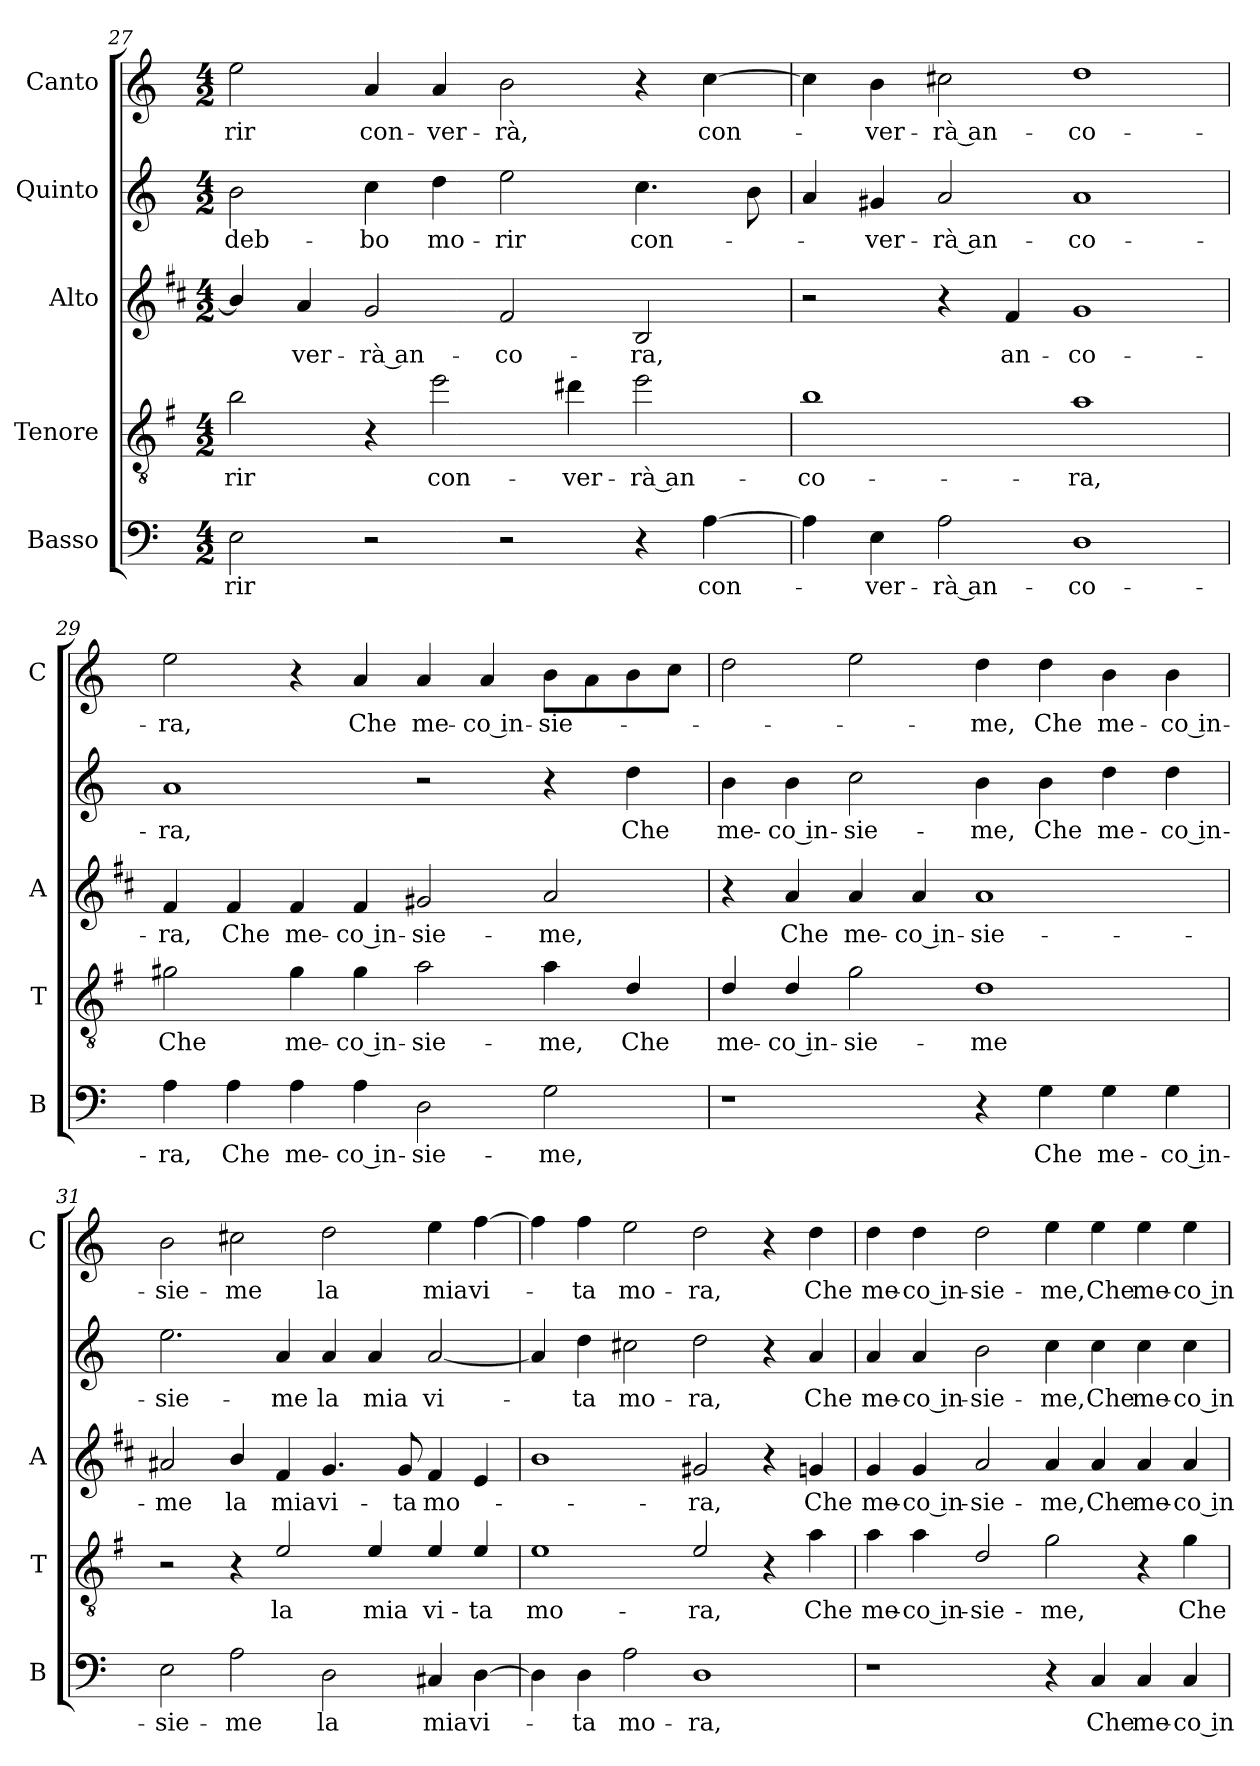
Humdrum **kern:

**kern	**text	**kern	**text	**kern	**text	**kern	**text	**kern	**text
*part5	*part5	*part4	*part4	*part3	*part3	*part2	*part2	*part1	*part1
*staff5	*staff5	*staff4	*staff4	*staff3	*staff3	*staff2	*staff2	*staff1	*staff1
*I"Basso	*	*I"Tenore	*	*I"Alto	*	*I"Quinto	*	*I"Canto	*
*I'B	*	*I'T	*	*I'A	*	*	*	*I'C	*
!!LO:PB:g=z
*clefF4	*	*clefGv2	*	*clefG2	*	*clefG2	*	*clefG2	*
*	*	*ITrd4c7	*	*ITrd1c2	*	*	*	*	*
*k[]	*	*k[]	*	*k[]	*	*k[]	*	*k[]	*
*C:	*	*C:	*	*C:	*	*C:	*	*C:	*
*M4/2	*	*M4/2	*	*M4/2	*	*M4/2	*	*M4/2	*
=27	=27	=27	=27	=27	=27	=27	=27	=27	=27
!	!LO:LY:b	!	!LO:LY:b	!	!	!	!LO:LY:b	!	!LO:LY:b
2E\	-rir	2e\	-rir	4a/]	.	2b\	deb-	2ee\	-rir
!	!	!	!	!	!LO:LY:b	!	!	!	!
.	.	.	.	4g/	-ver-	.	.	.	.
!	!	!	!	!	!LO:LY:b	!	!LO:LY:b	!	!LO:LY:b
2r	.	4r	.	2f/	-rà an-	4cc\	-bo	4a/	con-
!	!	!	!LO:LY:b	!	!	!	!LO:LY:b	!	!LO:LY:b
.	.	2a\	con-	.	.	4dd\	mo-	4a/	-ver-
!	!	!	!	!	!LO:LY:b	!	!LO:LY:b	!	!LO:LY:b
2r	.	.	.	2e/	-co-	2ee\	-rir	2b\	-rà,
!	!	!	!LO:LY:b	!	!	!	!	!	!
.	.	4g#X\	-ver-	.	.	.	.	.	.
!	!	!	!LO:LY:b	!	!LO:LY:b	!	!LO:LY:b	!	!
4r	.	2a\	-rà an-	2A/	-ra,	4.cc\	con-	4r	.
!	!LO:LY:b	!	!	!	!	!	!	!	!LO:LY:b
[4A\	con-	.	.	.	.	.	.	[4cc\	con-
.	.	.	.	.	.	8b\	.	.	.
=28	=28	=28	=28	=28	=28	=28	=28	=28	=28
!	!	!	!LO:LY:b	!	!	!	!	!	!
4A\]	.	1e	-co-	2r	.	4a/	.	4cc\]	.
!	!LO:LY:b	!	!	!	!	!	!LO:LY:b	!	!LO:LY:b
4E\	-ver-	.	.	.	.	4g#X/	-ver-	4b\	-ver-
!	!LO:LY:b	!	!	!	!	!	!LO:LY:b	!	!LO:LY:b
2A\	-rà an-	.	.	4r	.	2a/	-rà an-	2cc#X\	-rà an-
!	!	!	!	!	!LO:LY:b	!	!	!	!
.	.	.	.	4e/	an-	.	.	.	.
!	!LO:LY:b	!	!LO:LY:b	!	!LO:LY:b	!	!LO:LY:b	!	!LO:LY:b
1D	-co-	1d	-ra,	1f	-co-	1a	-co-	1dd	-co-
=29	=29	=29	=29	=29	=29	=29	=29	=29	=29
!	!LO:LY:b	!	!LO:LY:b	!	!LO:LY:b	!	!LO:LY:b	!	!LO:LY:b
4A\	-ra,	2c#X\	Che	4e/	-ra,	1a	-ra,	2ee\	-ra,
!	!LO:LY:b	!	!	!	!LO:LY:b	!	!	!	!
4A\	Che	.	.	4e/	Che	.	.	.	.
!	!LO:LY:b	!	!LO:LY:b	!	!LO:LY:b	!	!	!	!
4A\	me-	4c#\	me-	4e/	me-	.	.	4r	.
!	!LO:LY:b	!	!LO:LY:b	!	!LO:LY:b	!	!	!	!LO:LY:b
4A\	-co in-	4c#\	-co in-	4e/	-co in-	.	.	4a/	Che
!	!LO:LY:b	!	!LO:LY:b	!	!LO:LY:b	!	!	!	!LO:LY:b
2D\	-sie-	2d\	-sie-	2f#X/	-sie-	2r	.	4a/	me-
!	!	!	!	!	!	!	!	!	!LO:LY:b
.	.	.	.	.	.	.	.	4a/	-co in-
!	!LO:LY:b	!	!LO:LY:b	!	!LO:LY:b	!	!	!	!LO:LY:b
2G\	-me,	4d\	-me,	2g/	-me,	4r	.	8b\L	-sie-
.	.	.	.	.	.	.	.	8a\	.
!	!	!	!LO:LY:b	!	!	!	!LO:LY:b	!	!
.	.	4G/	Che	.	.	4dd\	Che	8b\	.
.	.	.	.	.	.	.	.	8cc\J	.
!!LO:LB:g=z
=30	=30	=30	=30	=30	=30	=30	=30	=30	=30
!	!	!	!LO:LY:b	!	!	!	!LO:LY:b	!	!
1r	.	4G/	me-	4r	.	4b\	me-	2dd\	.
!	!	!	!LO:LY:b	!	!LO:LY:b	!	!LO:LY:b	!	!
.	.	4G/	-co in-	4g/	Che	4b\	-co in-	.	.
!	!	!	!LO:LY:b	!	!LO:LY:b	!	!LO:LY:b	!	!
.	.	2c\	-sie-	4g/	me-	2cc\	-sie-	2ee\	.
!	!	!	!	!	!LO:LY:b	!	!	!	!
.	.	.	.	4g/	-co in-	.	.	.	.
!	!	!	!LO:LY:b	!	!LO:LY:b	!	!LO:LY:b	!	!LO:LY:b
4r	.	1G	-me	1g	-sie-	4b\	-me,	4dd\	-me,
!	!LO:LY:b	!	!	!	!	!	!LO:LY:b	!	!LO:LY:b
4G\	Che	.	.	.	.	4b\	Che	4dd\	Che
!	!LO:LY:b	!	!	!	!	!	!LO:LY:b	!	!LO:LY:b
4G\	me-	.	.	.	.	4dd\	me-	4b\	me-
!	!LO:LY:b	!	!	!	!	!	!LO:LY:b	!	!LO:LY:b
4G\	-co in-	.	.	.	.	4dd\	-co in-	4b\	-co in-
=31	=31	=31	=31	=31	=31	=31	=31	=31	=31
!	!LO:LY:b	!	!	!	!LO:LY:b	!	!LO:LY:b	!	!LO:LY:b
2E\	-sie-	2r	.	2g#X/	-me	2.ee\	-sie-	2b\	-sie-
!	!LO:LY:b	!	!	!	!LO:LY:b	!	!	!	!LO:LY:b
2A\	-me	4r	.	4a/	la	.	.	2cc#X\	-me
!	!	!	!LO:LY:b	!	!LO:LY:b	!	!LO:LY:b	!	!
.	.	2A/	la	4e/	mia	4a/	-me	.	.
!	!LO:LY:b	!	!	!	!LO:LY:b	!	!LO:LY:b	!	!LO:LY:b
2D\	la	.	.	4.f/	vi-	4a/	la	2dd\	la
!	!	!	!LO:LY:b	!	!	!	!LO:LY:b	!	!
.	.	4A/	mia	.	.	4a/	mia	.	.
!	!	!	!	!	!LO:LY:b	!	!	!	!
.	.	.	.	8f/	-ta	.	.	.	.
!	!LO:LY:b	!	!LO:LY:b	!	!LO:LY:b	!	!LO:LY:b	!	!LO:LY:b
4C#X/	mia	4A/	vi-	4e/	mo-	[2a/	vi-	4ee\	mia
!	!LO:LY:b	!	!LO:LY:b	!	!	!	!	!	!LO:LY:b
[4D\	vi-	4A/	-ta	4d/	.	.	.	[4ff\	vi-
=32	=32	=32	=32	=32	=32	=32	=32	=32	=32
!	!	!	!LO:LY:b	!	!	!	!	!	!
4D\]	.	1A	mo-	1a	.	4a/]	.	4ff\]	.
!	!LO:LY:b	!	!	!	!	!	!LO:LY:b	!	!LO:LY:b
4D\	-ta	.	.	.	.	4dd\	-ta	4ff\	-ta
!	!LO:LY:b	!	!	!	!	!	!LO:LY:b	!	!LO:LY:b
2A\	mo-	.	.	.	.	2cc#X\	mo-	2ee\	mo-
!	!LO:LY:b	!	!LO:LY:b	!	!LO:LY:b	!	!LO:LY:b	!	!LO:LY:b
1D	-ra,	2A/	-ra,	2f#X/	-ra,	2dd\	-ra,	2dd\	-ra,
.	.	4r	.	4r	.	4r	.	4r	.
!	!	!	!LO:LY:b	!	!LO:LY:b	!	!LO:LY:b	!	!LO:LY:b
.	.	4d\	Che	4fn/	Che	4a/	Che	4dd\	Che
!!LO:LB:g=z
=33	=33	=33	=33	=33	=33	=33	=33	=33	=33
!	!	!	!LO:LY:b	!	!LO:LY:b	!	!LO:LY:b	!	!LO:LY:b
1r	.	4d\	me-	4f/	me-	4a/	me-	4dd\	me-
!	!	!	!LO:LY:b	!	!LO:LY:b	!	!LO:LY:b	!	!LO:LY:b
.	.	4d\	-co in-	4f/	-co in-	4a/	-co in-	4dd\	-co in-
!	!	!	!LO:LY:b	!	!LO:LY:b	!	!LO:LY:b	!	!LO:LY:b
.	.	2G/	-sie-	2g/	-sie-	2b\	-sie-	2dd\	-sie-
!	!	!	!LO:LY:b	!	!LO:LY:b	!	!LO:LY:b	!	!LO:LY:b
4r	.	2c\	-me,	4g/	-me,	4cc\	-me,	4ee\	-me,
!	!LO:LY:b	!	!	!	!LO:LY:b	!	!LO:LY:b	!	!LO:LY:b
4C/	Che	.	.	4g/	Che	4cc\	Che	4ee\	Che
!	!LO:LY:b	!	!	!	!LO:LY:b	!	!LO:LY:b	!	!LO:LY:b
4C/	me-	4r	.	4g/	me-	4cc\	me-	4ee\	me-
!	!LO:LY:b	!	!LO:LY:b	!	!LO:LY:b	!	!LO:LY:b	!	!LO:LY:b
4C/	-co in-	4c\	Che	4g/	-co in-	4cc\	-co in-	4ee\	-co in-
=	=	=	=	=	=	=	=	=	=
*-	*-	*-	*-	*-	*-	*-	*-	*-	*-
